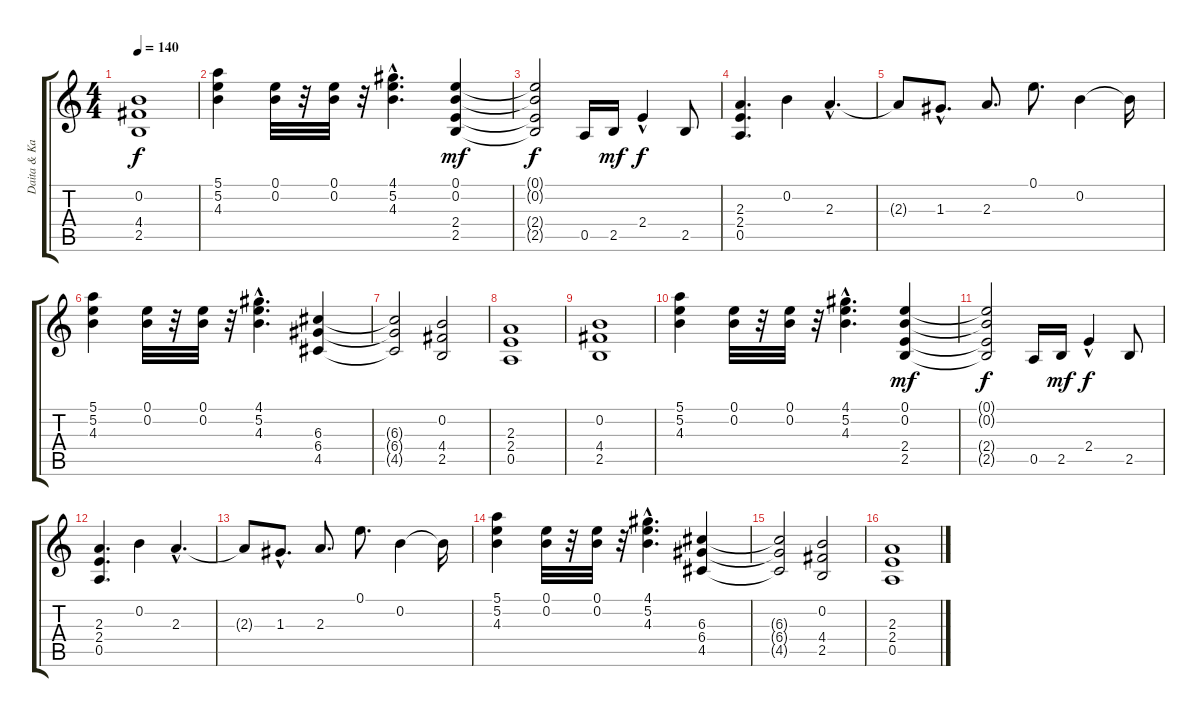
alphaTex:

\track ("Daita & Kazuma" "Daita & Ka") {instrument distortionguitar}
\staff {score tabs}
\tuning (E4 B3 G3 D3 A2 E2) {hide}
\ts (4 4)
\tempo 140
\clef g2
\ks c
(0.2 4.4 2.5).1{dy f} |
(5.1 5.2 4.3).4 (0.1 0.2).32 r.32 (0.1 0.2).32 r.32 (4.1{hac} 5.2{hac} 4.3{hac}).4{d} (0.1 0.2 2.4 2.5).4{dy mf} |
(0.1{t} 0.2{t} 2.4{t} 2.5{t}).2{dy f} 0.5.16 2.5.16{dy mf} 2.4{hac}.4{dy f} 2.5.8 |
(2.3 2.4 0.5).4{d} 0.2.4 2.3{hac}.4{d} |
2.3{t}.8 1.3{hac}.8{d} 2.3.8{d} 0.1.8{d} 0.2.4 0.2{t}.16 |
(5.1 5.2 4.3).4 (0.1 0.2).32 r.32 (0.1 0.2).32 r.32 (4.1{hac} 5.2{hac} 4.3{hac}).4{d} (6.3 6.4 4.5).4 |
(6.3{t} 6.4{t} 4.5{t}).2 (0.2 4.4 2.5).2 |
(2.3 2.4 0.5).1 |
(0.2 4.4 2.5).1 |
(5.1 5.2 4.3).4 (0.1 0.2).32 r.32 (0.1 0.2).32 r.32 (4.1{hac} 5.2{hac} 4.3{hac}).4{d} (0.1 0.2 2.4 2.5).4{dy mf} |
(0.1{t} 0.2{t} 2.4{t} 2.5{t}).2{dy f} 0.5.16 2.5.16{dy mf} 2.4{hac}.4{dy f} 2.5.8 |
(2.3 2.4 0.5).4{d} 0.2.4 2.3{hac}.4{d} |
2.3{t}.8 1.3{hac}.8{d} 2.3.8{d} 0.1.8{d} 0.2.4 0.2{t}.16 |
(5.1 5.2 4.3).4 (0.1 0.2).32 r.32 (0.1 0.2).32 r.32 (4.1{hac} 5.2{hac} 4.3{hac}).4{d} (6.3 6.4 4.5).4 |
(6.3{t} 6.4{t} 4.5{t}).2 (0.2 4.4 2.5).2 |
(2.3 2.4 0.5).1
